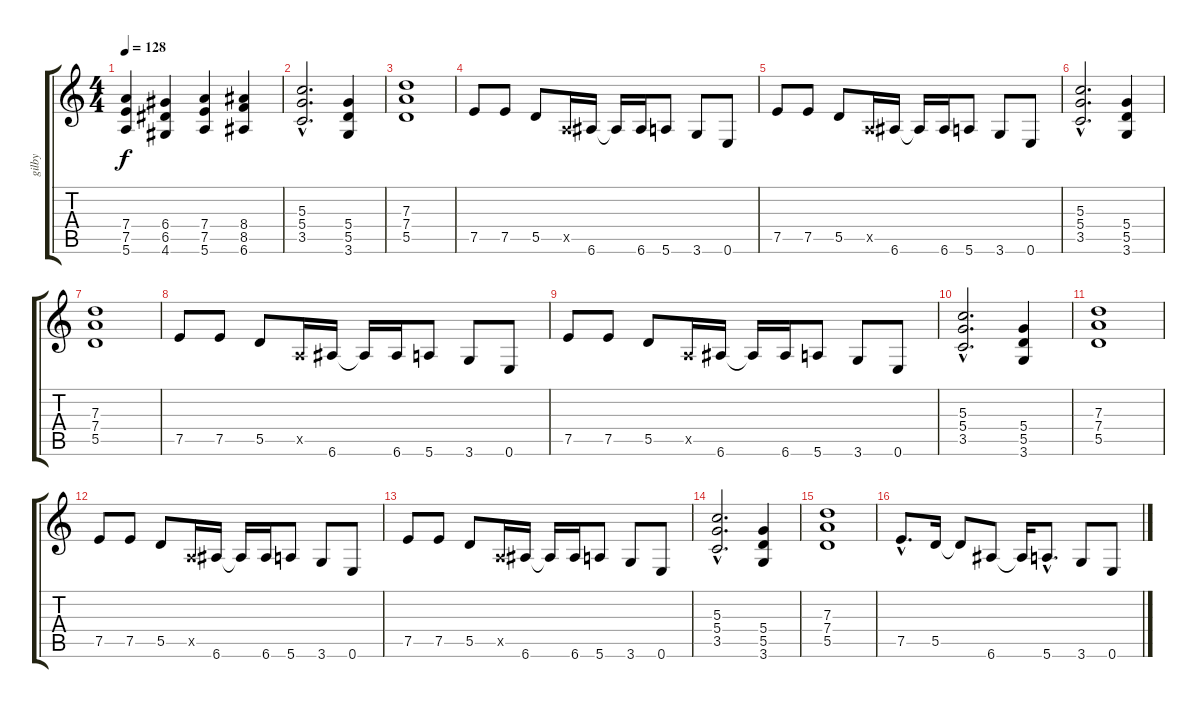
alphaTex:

\track ("gilby" "gilby") {instrument overdrivenguitar}
\staff {score tabs}
\tuning (E4 B3 G3 D3 A2 E2) {hide}
\ts (4 4)
\tempo 128
\clef g2
\ks c
(7.4 7.5 5.6).4{dy f} (6.4 6.5 4.6).4 (7.4 7.5 5.6).4 (8.4 8.5 6.6).4 |
(5.3{hac} 5.4{hac} 3.5{hac}).2{d} (5.4 5.5 3.6).4 |
(7.3 7.4 5.5).1 |
7.5.8 7.5.8 5.5.8 0.5{x}.16 6.6.16 6.6{t}.16 6.6.16 5.6.8 3.6.8 0.6.8 |
7.5.8 7.5.8 5.5.8 0.5{x}.16 6.6.16 6.6{t}.16 6.6.16 5.6.8 3.6.8 0.6.8 |
(5.3{hac} 5.4{hac} 3.5{hac}).2{d} (5.4 5.5 3.6).4 |
(7.3 7.4 5.5).1 |
7.5.8 7.5.8 5.5.8 0.5{x}.16 6.6.16 6.6{t}.16 6.6.16 5.6.8 3.6.8 0.6.8 |
7.5.8 7.5.8 5.5.8 0.5{x}.16 6.6.16 6.6{t}.16 6.6.16 5.6.8 3.6.8 0.6.8 |
(5.3{hac} 5.4{hac} 3.5{hac}).2{d} (5.4 5.5 3.6).4 |
(7.3 7.4 5.5).1 |
7.5.8 7.5.8 5.5.8 0.5{x}.16 6.6.16 6.6{t}.16 6.6.16 5.6.8 3.6.8 0.6.8 |
7.5.8 7.5.8 5.5.8 0.5{x}.16 6.6.16 6.6{t}.16 6.6.16 5.6.8 3.6.8 0.6.8 |
(5.3{hac} 5.4{hac} 3.5{hac}).2{d} (5.4 5.5 3.6).4 |
(7.3 7.4 5.5).1 |
7.5{hac}.8{d} 5.5.16 5.5{t}.8 6.6.8 6.6{t}.16 5.6{hac}.8{d} 3.6.8 0.6.8
